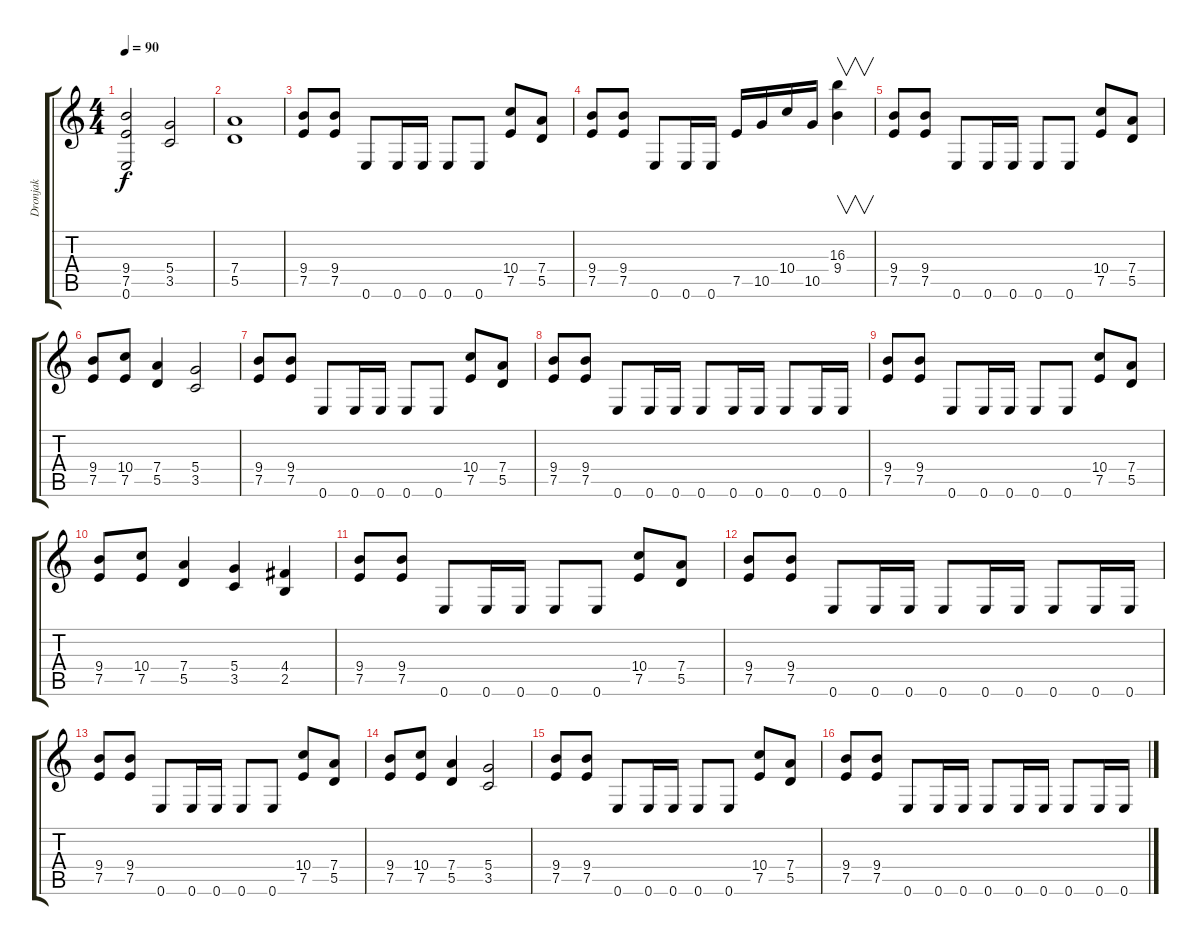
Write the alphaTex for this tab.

\track ("Dronjak" "Dronjak") {instrument distortionguitar}
\staff {score tabs}
\tuning (E4 B3 G3 D3 A2 E2) {hide}
\ts (4 4)
\tempo 90
\clef g2
\ks c
(9.4 7.5 0.6).2{dy f} (5.4 3.5).2 |
(7.4 5.5).1 |
(9.4 7.5).8 (9.4 7.5).8 0.6.8 0.6.16 0.6.16 0.6.8 0.6.8 (10.4 7.5).8 (7.4 5.5).8 |
(9.4 7.5).8 (9.4 7.5).8 0.6.8 0.6.16 0.6.16 7.5.16 10.5.16 10.4.16 10.5.16 (16.3 9.4).4{v} |
(9.4 7.5).8 (9.4 7.5).8 0.6.8 0.6.16 0.6.16 0.6.8 0.6.8 (10.4 7.5).8 (7.4 5.5).8 |
(9.4 7.5).8 (10.4 7.5).8 (7.4 5.5).4 (5.4 3.5).2 |
(9.4 7.5).8 (9.4 7.5).8 0.6.8 0.6.16 0.6.16 0.6.8 0.6.8 (10.4 7.5).8 (7.4 5.5).8 |
(9.4 7.5).8 (9.4 7.5).8 0.6.8 0.6.16 0.6.16 0.6.8 0.6.16 0.6.16 0.6.8 0.6.16 0.6.16 |
(9.4 7.5).8 (9.4 7.5).8 0.6.8 0.6.16 0.6.16 0.6.8 0.6.8 (10.4 7.5).8 (7.4 5.5).8 |
(9.4 7.5).8 (10.4 7.5).8 (7.4 5.5).4 (5.4 3.5).4 (4.4 2.5).4 |
(9.4 7.5).8 (9.4 7.5).8 0.6.8 0.6.16 0.6.16 0.6.8 0.6.8 (10.4 7.5).8 (7.4 5.5).8 |
(9.4 7.5).8 (9.4 7.5).8 0.6.8 0.6.16 0.6.16 0.6.8 0.6.16 0.6.16 0.6.8 0.6.16 0.6.16 |
(9.4 7.5).8 (9.4 7.5).8 0.6.8 0.6.16 0.6.16 0.6.8 0.6.8 (10.4 7.5).8 (7.4 5.5).8 |
(9.4 7.5).8 (10.4 7.5).8 (7.4 5.5).4 (5.4 3.5).2 |
(9.4 7.5).8 (9.4 7.5).8 0.6.8 0.6.16 0.6.16 0.6.8 0.6.8 (10.4 7.5).8 (7.4 5.5).8 |
(9.4 7.5).8 (9.4 7.5).8 0.6.8 0.6.16 0.6.16 0.6.8 0.6.16 0.6.16 0.6.8 0.6.16 0.6.16
